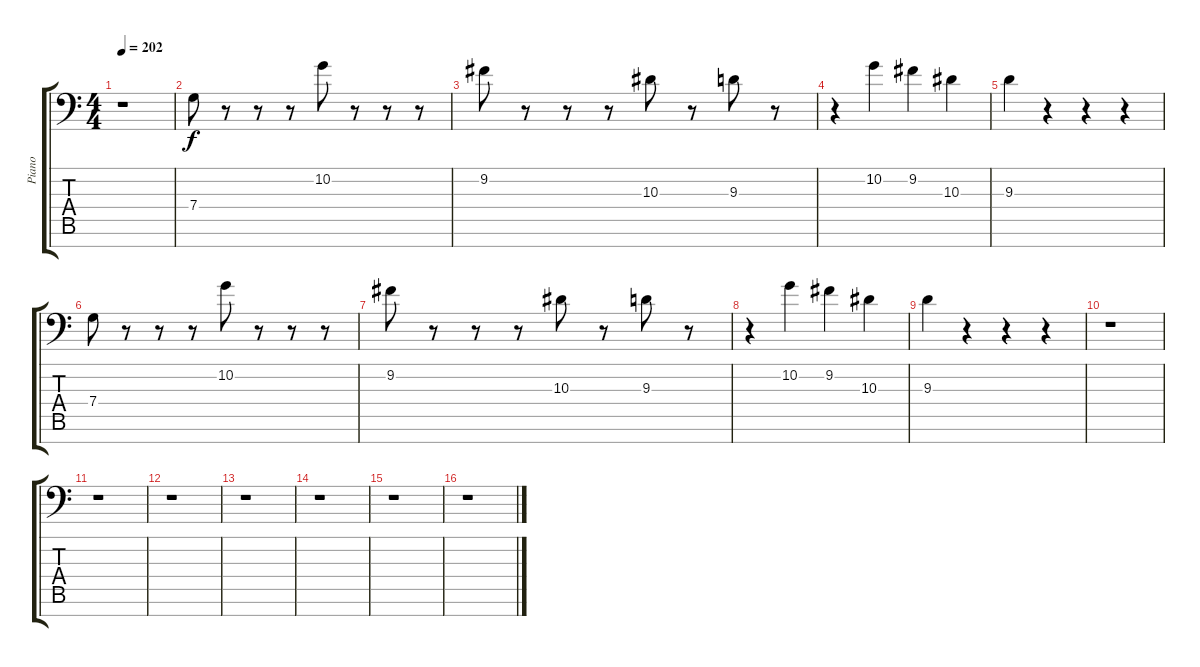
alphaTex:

\track ("Piano" "Piano") {instrument vibraphone}
\staff {score tabs}
\tuning (D4 A3 F3 C3 G2 D2 G1) {hide}
\ts (4 4)
\tempo 202
\clef f4
\ks c
r.1{dy f} |
7.4.8 r.8 r.8 r.8 10.2.8 r.8 r.8 r.8 |
9.2.8 r.8 r.8 r.8 10.3.8 r.8 9.3.8 r.8 |
r.4 10.2.4 9.2.4 10.3.4 |
9.3.4 r.4 r.4 r.4 |
7.4.8 r.8 r.8 r.8 10.2.8 r.8 r.8 r.8 |
9.2.8 r.8 r.8 r.8 10.3.8 r.8 9.3.8 r.8 |
r.4 10.2.4 9.2.4 10.3.4 |
9.3.4 r.4 r.4 r.4 |
r.1 |
r.1 |
r.1 |
r.1 |
r.1 |
r.1 |
r.1
